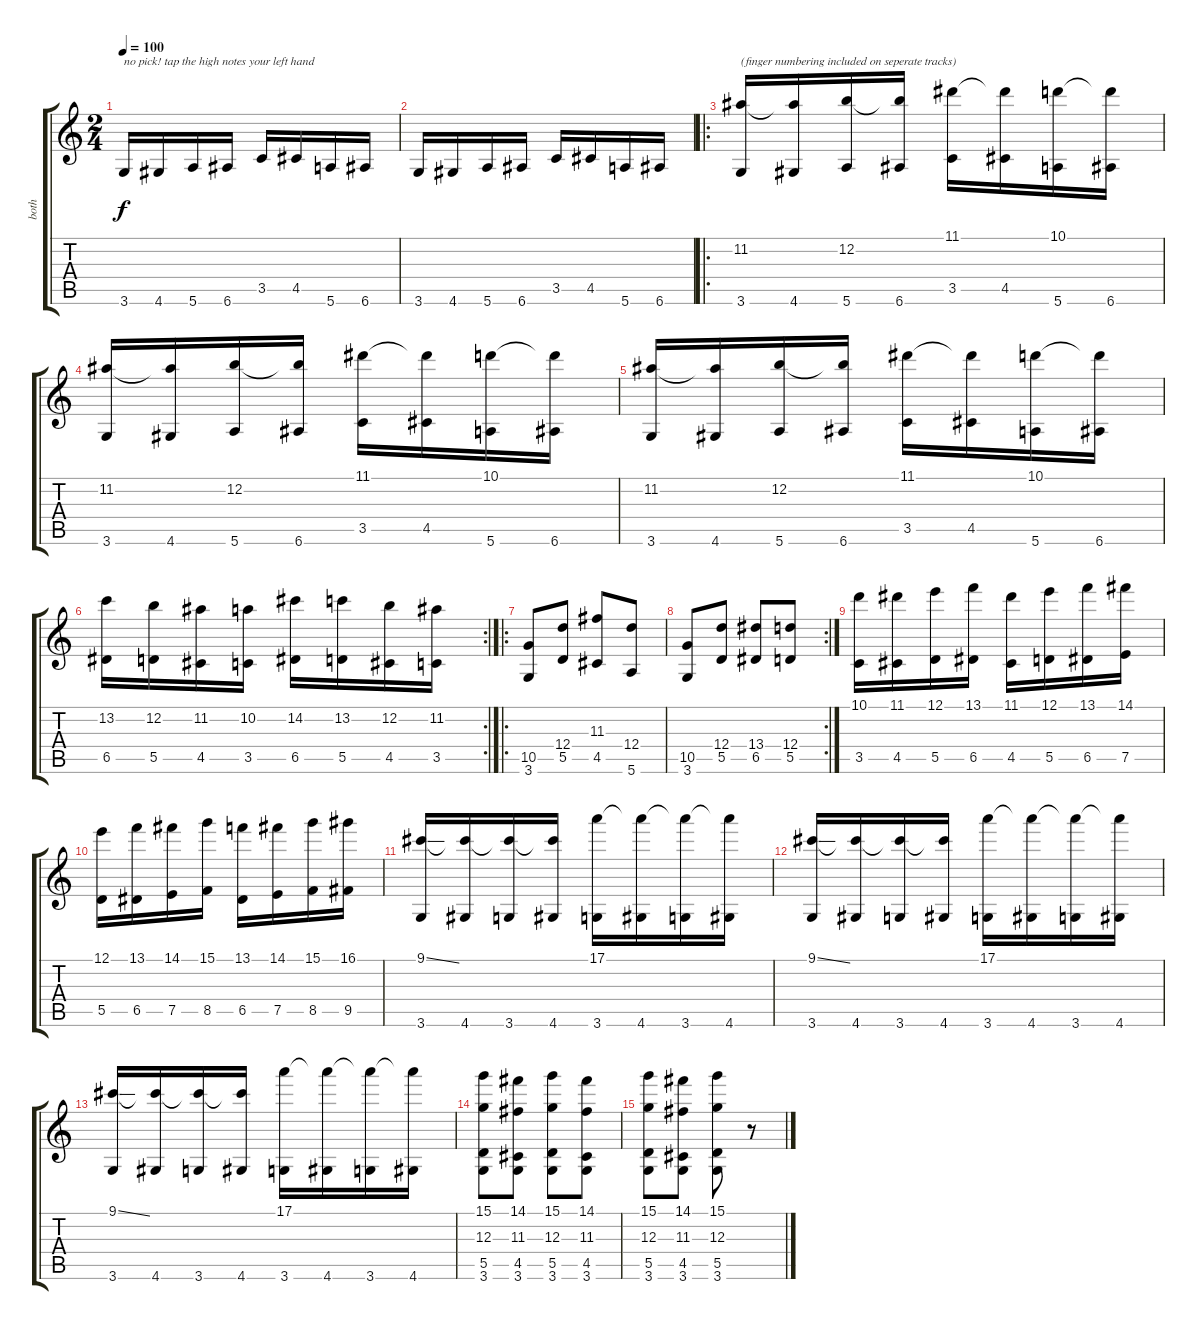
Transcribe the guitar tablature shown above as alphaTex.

\track ("both" "both") {instrument distortionguitar}
\staff {score tabs}
\tuning (E4 B3 G3 D3 A2 E2) {hide}
\ts (2 4)
\tempo 100
\clef g2
\ks c
3.6.16{txt "no pick! tap the high notes your left hand" dy f instrument distortionguitar} 4.6.16 5.6.16 6.6.16 3.5.16 4.5.16 5.6.16 6.6.16 |
3.6.16 4.6.16 5.6.16 6.6.16 3.5.16 4.5.16 5.6.16 6.6.16 |
\ro
(11.2 3.6).16{txt "(finger numbering included on seperate tracks)"} (11.2{t} 4.6).16 (12.2 5.6).16 (12.2{t} 6.6).16 (11.1 3.5).16 (11.1{t} 4.5).16 (10.1 5.6).16 (10.1{t} 6.6).16 |
(11.2 3.6).16 (11.2{t} 4.6).16 (12.2 5.6).16 (12.2{t} 6.6).16 (11.1 3.5).16 (11.1{t} 4.5).16 (10.1 5.6).16 (10.1{t} 6.6).16 |
(11.2 3.6).16 (11.2{t} 4.6).16 (12.2 5.6).16 (12.2{t} 6.6).16 (11.1 3.5).16 (11.1{t} 4.5).16 (10.1 5.6).16 (10.1{t} 6.6).16 |
\rc 2
(13.2 6.5).16 (12.2 5.5).16 (11.2 4.5).16 (10.2 3.5).16 (14.2 6.5).16 (13.2 5.5).16 (12.2 4.5).16 (11.2 3.5).16 |
\ro
(10.5 3.6).8 (12.4 5.5).8 (11.3 4.5).8 (12.4 5.6).8 |
\rc 2
(10.5 3.6).8 (12.4 5.5).8 (13.4 6.5).8 (12.4 5.5).8 |
(10.1 3.5).16 (11.1 4.5).16 (12.1 5.5).16 (13.1 6.5).16 (11.1 4.5).16 (12.1 5.5).16 (13.1 6.5).16 (14.1 7.5).16 |
(12.1 5.5).16 (13.1 6.5).16 (14.1 7.5).16 (15.1 8.5).16 (13.1 6.5).16 (14.1 7.5).16 (15.1 8.5).16 (16.1 9.5).16 |
(9.1{ss} 3.6).16 (9.1{t} 4.6).16 (9.1{t} 3.6).16 (9.1{t} 4.6).16 (17.1 3.6).16 (17.1{t} 4.6).16 (17.1{t} 3.6).16 (17.1{t} 4.6).16 |
(9.1{ss} 3.6).16 (9.1{t} 4.6).16 (9.1{t} 3.6).16 (9.1{t} 4.6).16 (17.1 3.6).16 (17.1{t} 4.6).16 (17.1{t} 3.6).16 (17.1{t} 4.6).16 |
(9.1{ss} 3.6).16 (9.1{t} 4.6).16 (9.1{t} 3.6).16 (9.1{t} 4.6).16 (17.1 3.6).16 (17.1{t} 4.6).16 (17.1{t} 3.6).16 (17.1{t} 4.6).16 |
(15.1 12.3 5.5 3.6).8 (14.1 11.3 4.5 3.6).8 (15.1 12.3 5.5 3.6).8 (14.1 11.3 4.5 3.6).8 |
(15.1 12.3 5.5 3.6).8 (14.1 11.3 4.5 3.6).8 (15.1 12.3 5.5 3.6).8 r.8
